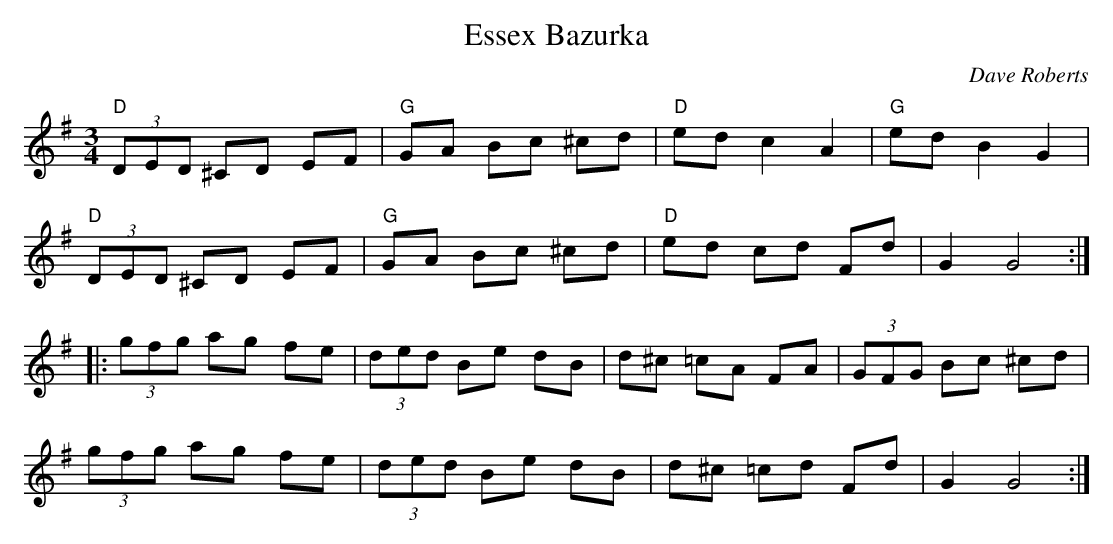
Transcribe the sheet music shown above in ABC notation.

X:1
T:Essex Bazurka
C:Dave Roberts
M:3/4
K:G
"D"(3DED ^CD EF | "G"GA Bc ^cd | "D"ed c2 A2 | "G"ed B2 G2 |
"D"(3DED ^CD EF | "G"GA Bc ^cd | "D"ed cd Fd | G2 G4 :|
|: (3gfg ag fe | (3ded Be dB | d^c =cA FA | (3GFG Bc ^cd |
 (3gfg ag fe | (3ded Be dB | d^c =cd Fd | G2 G4 :|
